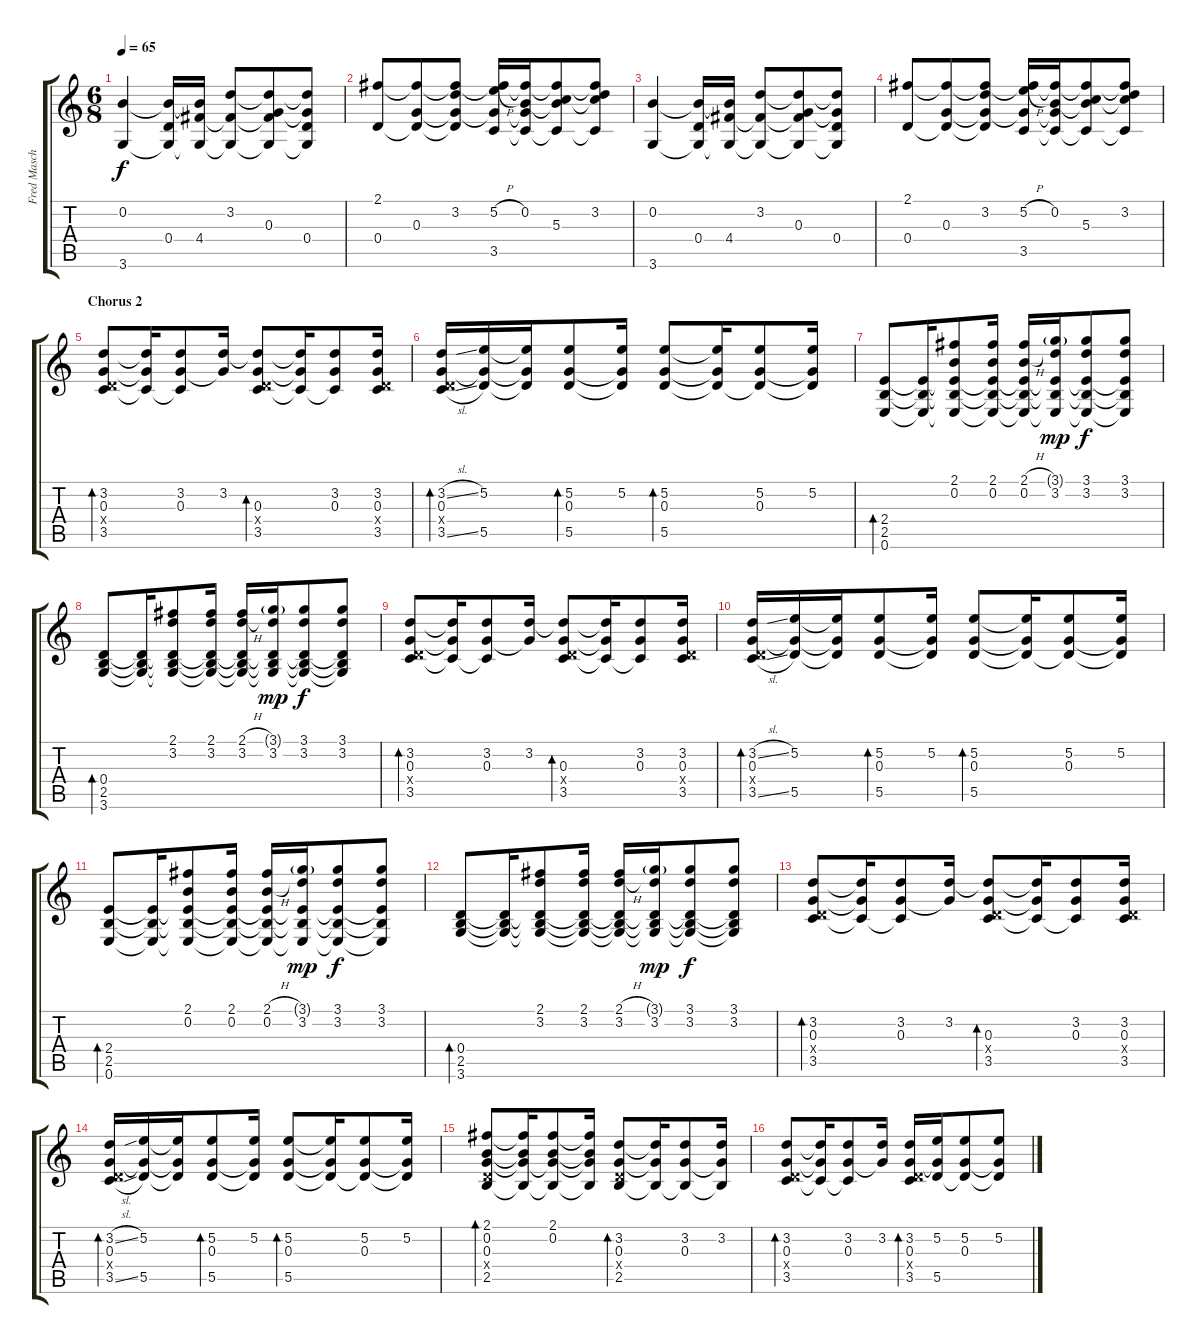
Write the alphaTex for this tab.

\track ("Fred Mascherino (Acoustic Guitar)" "Fred Masch") {instrument acousticguitarsteel}
\staff {score tabs}
\tuning (E4 B3 G3 D3 A2 E2) {hide}
\ts (6 8)
\tempo 65
\clef g2
\ks c
(0.2 3.6).4{dy f} (0.2{t} 0.4 3.6{t}).16 (0.2{t} 4.4 3.6{t}).16 (3.2 4.4{t} 3.6{t}).8 (3.2{t} 0.3 4.4{t} 3.6{t}).8 (3.2{t} 0.3{t} 0.4 3.6{t}).8 |
(2.1 0.4).8 (2.1{t} 0.3 0.4{t}).8 (2.1{t} 3.2 0.3{t} 0.4{t}).8 (2.1{t} 5.2{h} 0.3{t} 3.5).16 (2.1{t} 0.2 0.3{t} 3.5{t}).16 (2.1{t} 0.2{t} 5.3 3.5{t}).8 (2.1{t} 3.2 5.3{t} 3.5{t}).8 |
(0.2 3.6).4 (0.2{t} 0.4 3.6{t}).16 (0.2{t} 4.4 3.6{t}).16 (3.2 4.4{t} 3.6{t}).8 (3.2{t} 0.3 4.4{t} 3.6{t}).8 (3.2{t} 0.3{t} 0.4 3.6{t}).8 |
(2.1 0.4).8 (2.1{t} 0.3 0.4{t}).8 (2.1{t} 3.2 0.3{t} 0.4{t}).8 (2.1{t} 5.2{h} 0.3{t} 3.5).16 (2.1{t} 0.2 0.3{t} 3.5{t}).16 (2.1{t} 0.2{t} 5.3 3.5{t}).8 (2.1{t} 3.2 5.3{t} 3.5{t}).8 |
\section ("" "Chorus 2")
(3.2 0.3 0.4{x} 3.5).8{bd 60} (3.2{t} 0.3{t} 3.5{t}).16 (3.2 0.3 3.5{t}).8 (3.2 0.3{t}).16 (3.2{t} 0.3 0.4{x} 3.5).8{bd 30} (3.2{t} 0.3{t} 3.5{t}).16 (3.2 0.3 3.5{t}).8 (3.2 0.3 0.4{x} 3.5).16 |
(3.2{sl} 0.3 0.4{x} 3.5{sl}).16{bd 30} (5.2 0.3{t} 5.5).16 (5.2{t} 0.3{t} 5.5{t}).16 (5.2 0.3 5.5).8{bd 30} (5.2 0.3{t} 5.5{t}).16 (5.2 0.3 5.5).8{bd 30} (5.2{t} 0.3{t} 5.5{t}).16 (5.2 0.3 5.5{t}).8 (5.2 0.3{t} 5.5{t}).16 |
(2.4 2.5 0.6).8{bd 30} (2.4{t} 2.5{t} 0.6{t}).16 (2.1 0.2 2.4{t} 2.5{t} 0.6{t}).8 (2.1 0.2 2.4{t} 2.5{t} 0.6{t}).16 (2.1{h} 0.2{h} 2.4{t} 2.5{t} 0.6{t}).16 (3.1{g} 3.2 2.4{t} 2.5{t} 0.6{t}).16{dy mp} (3.1 3.2 2.4{t} 2.5{t} 0.6{t}).8{dy f} (3.1 3.2 2.4{t} 2.5{t} 0.6{t}).8 |
(0.4 2.5 3.6).8{bd 30} (0.4{t} 2.5{t} 3.6{t}).16 (2.1 3.2 0.4{t} 2.5{t} 3.6{t}).8 (2.1 3.2 0.4{t} 2.5{t} 3.6{t}).16 (2.1{h} 3.2{h} 0.4{t} 2.5{t} 3.6{t}).16 (3.1{g} 3.2 0.4{t} 2.5{t} 3.6{t}).16{dy mp} (3.1 3.2 0.4{t} 2.5{t} 3.6{t}).8{dy f} (3.1 3.2 0.4{t} 2.5{t} 3.6{t}).8 |
(3.2 0.3 0.4{x} 3.5).8{bd 60} (3.2{t} 0.3{t} 3.5{t}).16 (3.2 0.3 3.5{t}).8 (3.2 0.3{t}).16 (3.2{t} 0.3 0.4{x} 3.5).8{bd 30} (3.2{t} 0.3{t} 3.5{t}).16 (3.2 0.3 3.5{t}).8 (3.2 0.3 0.4{x} 3.5).16 |
(3.2{sl} 0.3 0.4{x} 3.5{sl}).16{bd 30} (5.2 0.3{t} 5.5).16 (5.2{t} 0.3{t} 5.5{t}).16 (5.2 0.3 5.5).8{bd 30} (5.2 0.3{t} 5.5{t}).16 (5.2 0.3 5.5).8{bd 30} (5.2{t} 0.3{t} 5.5{t}).16 (5.2 0.3 5.5{t}).8 (5.2 0.3{t} 5.5{t}).16 |
(2.4 2.5 0.6).8{bd 30} (2.4{t} 2.5{t} 0.6{t}).16 (2.1 0.2 2.4{t} 2.5{t} 0.6{t}).8 (2.1 0.2 2.4{t} 2.5{t} 0.6{t}).16 (2.1{h} 0.2{h} 2.4{t} 2.5{t} 0.6{t}).16 (3.1{g} 3.2 2.4{t} 2.5{t} 0.6{t}).16{dy mp} (3.1 3.2 2.4{t} 2.5{t} 0.6{t}).8{dy f} (3.1 3.2 2.4{t} 2.5{t} 0.6{t}).8 |
(0.4 2.5 3.6).8{bd 30} (0.4{t} 2.5{t} 3.6{t}).16 (2.1 3.2 0.4{t} 2.5{t} 3.6{t}).8 (2.1 3.2 0.4{t} 2.5{t} 3.6{t}).16 (2.1{h} 3.2{h} 0.4{t} 2.5{t} 3.6{t}).16 (3.1{g} 3.2 0.4{t} 2.5{t} 3.6{t}).16{dy mp} (3.1 3.2 0.4{t} 2.5{t} 3.6{t}).8{dy f} (3.1 3.2 0.4{t} 2.5{t} 3.6{t}).8 |
(3.2 0.3 0.4{x} 3.5).8{bd 60} (3.2{t} 0.3{t} 3.5{t}).16 (3.2 0.3 3.5{t}).8 (3.2 0.3{t}).16 (3.2{t} 0.3 0.4{x} 3.5).8{bd 30} (3.2{t} 0.3{t} 3.5{t}).16 (3.2 0.3 3.5{t}).8 (3.2 0.3 0.4{x} 3.5).16 |
(3.2{sl} 0.3 0.4{x} 3.5{sl}).16{bd 30} (5.2 0.3{t} 5.5).16 (5.2{t} 0.3{t} 5.5{t}).16 (5.2 0.3 5.5).8{bd 30} (5.2 0.3{t} 5.5{t}).16 (5.2 0.3 5.5).8{bd 30} (5.2{t} 0.3{t} 5.5{t}).16 (5.2 0.3 5.5{t}).8 (5.2 0.3{t} 5.5{t}).16 |
(2.1 0.2 0.3 0.4{x} 2.5).8{bd 30} (2.1{t} 0.2{t} 0.3{t} 2.5{t}).16 (2.1 0.2 0.3{t} 2.5{t}).8 (2.1{t} 0.2{t} 0.3{t} 2.5{t}).16 (3.2 0.3 0.4{x} 2.5).8{bd 30} (3.2{t} 0.3{t} 2.5{t}).16 (3.2 0.3 2.5{t}).8 (3.2 0.3{t} 2.5{t}).16 |
(3.2 0.3 0.4{x} 3.5).8{bd 60} (3.2{t} 0.3{t} 3.5{t}).16 (3.2 0.3 3.5{t}).8 (3.2 0.3{t}).16 (3.2 0.3 0.4{x} 3.5).16{bd 30} (5.2 0.3{t} 5.5).16 (5.2 0.3 5.5{t}).8 (5.2 0.3{t} 5.5{t}).8
